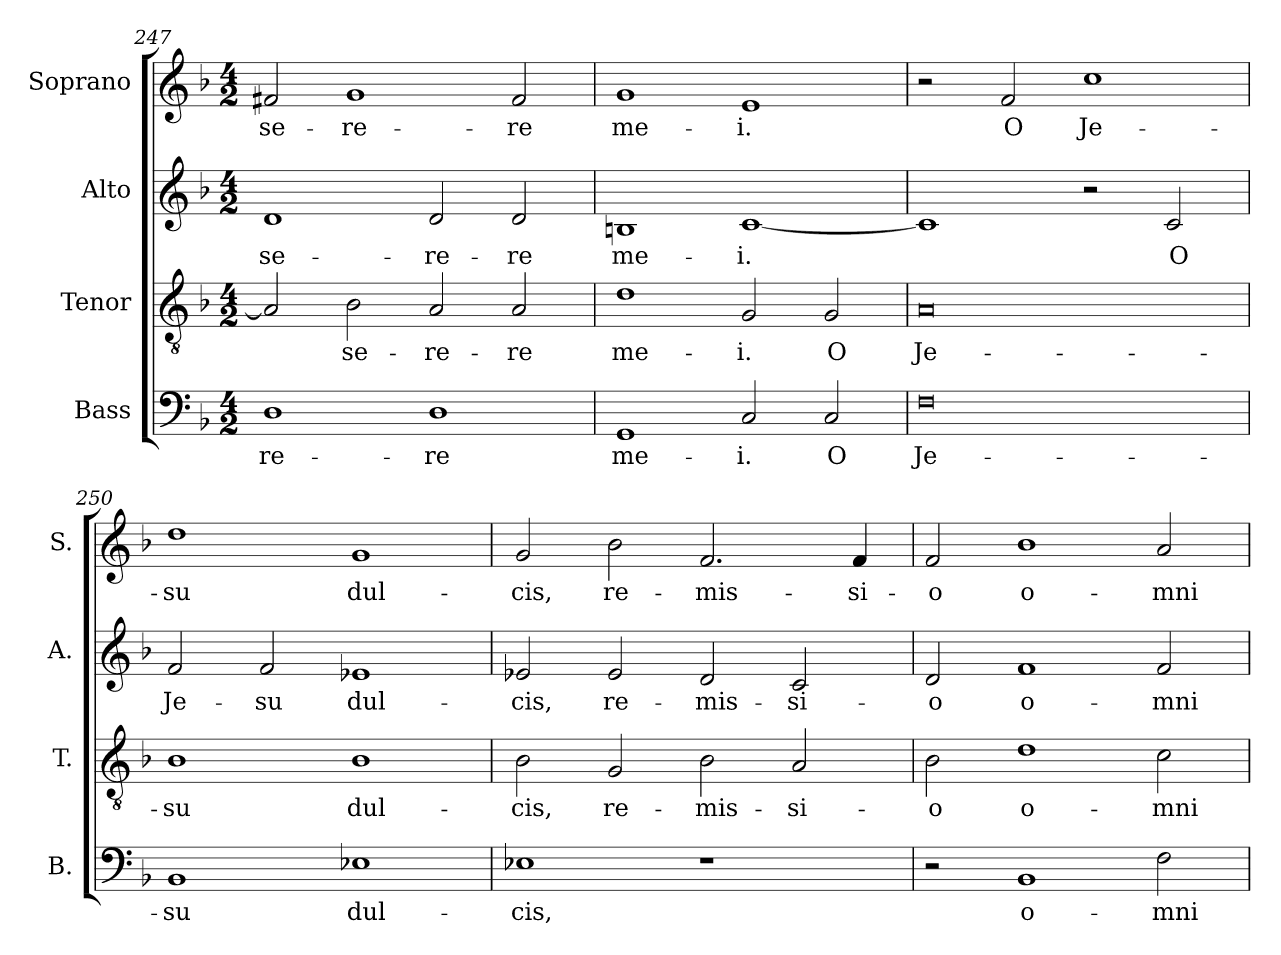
**kern	**text	**kern	**text	**kern	**text	**kern	**text
*part4	*part4	*part3	*part3	*part2	*part2	*part1	*part1
*staff4	*staff4	*staff3	*staff3	*staff2	*staff2	*staff1	*staff1
*I"Bass	*	*I"Tenor	*	*I"Alto	*	*I"Soprano	*
*I'B.	*	*I'T.	*	*I'A.	*	*I'S.	*
!!LO:PB:g=z
*clefF4	*	*clefGv2	*	*clefG2	*	*clefG2	*
*	*	*ITrd7c12	*	*	*	*	*
*k[b-]	*	*k[b-]	*	*k[b-]	*	*k[b-]	*
*F:	*	*F:	*	*F:	*	*F:	*
*M4/2	*	*M4/2	*	*M4/2	*	*M4/2	*
=247	=247	=247	=247	=247	=247	=247	=247
!	!LO:LY:b:color=#000000	!	!	!	!	!	!
!	!	!	!	!	!LO:LY:b:color=#000000	!	!
!	!	!	!	!	!	!	!LO:LY:b:color=#000000
1Di	-re-	2AAi/]	.	1di	-se-	2f#Xi/	-se-
!	!	!	!LO:LY:b:color=#000000	!	!	!	!
!	!	!	!	!	!	!	!LO:LY:b:color=#000000
.	.	2BB-i\	-se-	.	.	1gi	-re-
!	!LO:LY:b:color=#000000	!	!	!	!	!	!
!	!	!	!LO:LY:b:color=#000000	!	!	!	!
!	!	!	!	!	!LO:LY:b:color=#000000	!	!
1Di	-re	2AAi/	-re-	2di/	-re-	.	.
!	!	!	!LO:LY:b:color=#000000	!	!	!	!
!	!	!	!	!	!LO:LY:b:color=#000000	!	!
!	!	!	!	!	!	!	!LO:LY:b:color=#000000
.	.	2AAi/	-re	2di/	-re	2f#i/	-re
=248	=248	=248	=248	=248	=248	=248	=248
!	!LO:LY:b:color=#000000	!	!	!	!	!	!
!	!	!	!LO:LY:b:color=#000000	!	!	!	!
!	!	!	!	!	!LO:LY:b:color=#000000	!	!
!	!	!	!	!	!	!	!LO:LY:b:color=#000000
1GGi	me-	1Di	me-	1Bni	me-	1gi	me-
!	!LO:LY:b:color=#000000	!	!	!	!	!	!
!	!	!	!LO:LY:b:color=#000000	!	!	!	!
!	!	!	!	!	!LO:LY:b:color=#000000	!	!
!	!	!	!	!	!	!	!LO:LY:b:color=#000000
2Ci/	-i.	2GGi/	-i.	[1ci	-i.	1ei	-i.
!	!LO:LY:b:color=#000000	!	!	!	!	!	!
!	!	!	!LO:LY:b:color=#000000	!	!	!	!
2Ci/	O	2GGi/	O	.	.	.	.
=249	=249	=249	=249	=249	=249	=249	=249
!	!LO:LY:b:color=#000000	!	!	!	!	!	!
!	!	!	!LO:LY:b:color=#000000	!	!	!	!
0Fi	Je-	0AAi	Je-	1ci]	.	2r	.
!	!	!	!	!	!	!	!LO:LY:b:color=#000000
.	.	.	.	.	.	2fi/	O
!	!	!	!	!	!	!	!LO:LY:b:color=#000000
.	.	.	.	2r	.	1cci	Je-
!	!	!	!	!	!LO:LY:b:color=#000000	!	!
.	.	.	.	2ci/	O	.	.
=250	=250	=250	=250	=250	=250	=250	=250
!	!LO:LY:b:color=#000000	!	!	!	!	!	!
!	!	!	!LO:LY:b:color=#000000	!	!	!	!
!	!	!	!	!	!LO:LY:b:color=#000000	!	!
!	!	!	!	!	!	!	!LO:LY:b:color=#000000
1BB-i	-su	1BB-i	-su	2fi/	Je-	1ddi	-su
!	!	!	!	!	!LO:LY:b:color=#000000	!	!
.	.	.	.	2fi/	-su	.	.
!	!LO:LY:b:color=#000000	!	!	!	!	!	!
!	!	!	!LO:LY:b:color=#000000	!	!	!	!
!	!	!	!	!	!LO:LY:b:color=#000000	!	!
!	!	!	!	!	!	!	!LO:LY:b:color=#000000
1E-Xi	dul-	1BB-i	dul-	1e-Xi	dul-	1gi	dul-
=251	=251	=251	=251	=251	=251	=251	=251
!	!LO:LY:b:color=#000000	!	!	!	!	!	!
!	!	!	!LO:LY:b:color=#000000	!	!	!	!
!	!	!	!	!	!LO:LY:b:color=#000000	!	!
!	!	!	!	!	!	!	!LO:LY:b:color=#000000
1E-Xi	-cis,	2BB-i\	-cis,	2e-Xi/	-cis,	2gi/	-cis,
!	!	!	!LO:LY:b:color=#000000	!	!	!	!
!	!	!	!	!	!LO:LY:b:color=#000000	!	!
!	!	!	!	!	!	!	!LO:LY:b:color=#000000
.	.	2GGi/	re-	2e-i/	re-	2b-i\	re-
!	!	!	!LO:LY:b:color=#000000	!	!	!	!
!	!	!	!	!	!LO:LY:b:color=#000000	!	!
!	!	!	!	!	!	!	!LO:LY:b:color=#000000
1r	.	2BB-i\	-mis-	2di/	-mis-	2.fi/	-mis-
!	!	!	!LO:LY:b:color=#000000	!	!	!	!
!	!	!	!	!	!LO:LY:b:color=#000000	!	!
.	.	2AAi/	-si-	2ci/	-si-	.	.
!	!	!	!	!	!	!	!LO:LY:b:color=#000000
.	.	.	.	.	.	4fi/	-si-
=252	=252	=252	=252	=252	=252	=252	=252
!	!	!	!LO:LY:b:color=#000000	!	!	!	!
!	!	!	!	!	!LO:LY:b:color=#000000	!	!
!	!	!	!	!	!	!	!LO:LY:b:color=#000000
2r	.	2BB-i\	-o	2di/	-o	2fi/	-o
!	!LO:LY:b:color=#000000	!	!	!	!	!	!
!	!	!	!LO:LY:b:color=#000000	!	!	!	!
!	!	!	!	!	!LO:LY:b:color=#000000	!	!
!	!	!	!	!	!	!	!LO:LY:b:color=#000000
1BB-i	o-	1Di	o-	1fi	o-	1b-i	o-
!	!LO:LY:b:color=#000000	!	!	!	!	!	!
!	!	!	!LO:LY:b:color=#000000	!	!	!	!
!	!	!	!	!	!LO:LY:b:color=#000000	!	!
!	!	!	!	!	!	!	!LO:LY:b:color=#000000
2Fi\	-mni-	2Ci\	-mni-	2fi/	-mni-	2ai/	-mni-
=	=	=	=	=	=	=	=
*-	*-	*-	*-	*-	*-	*-	*-
